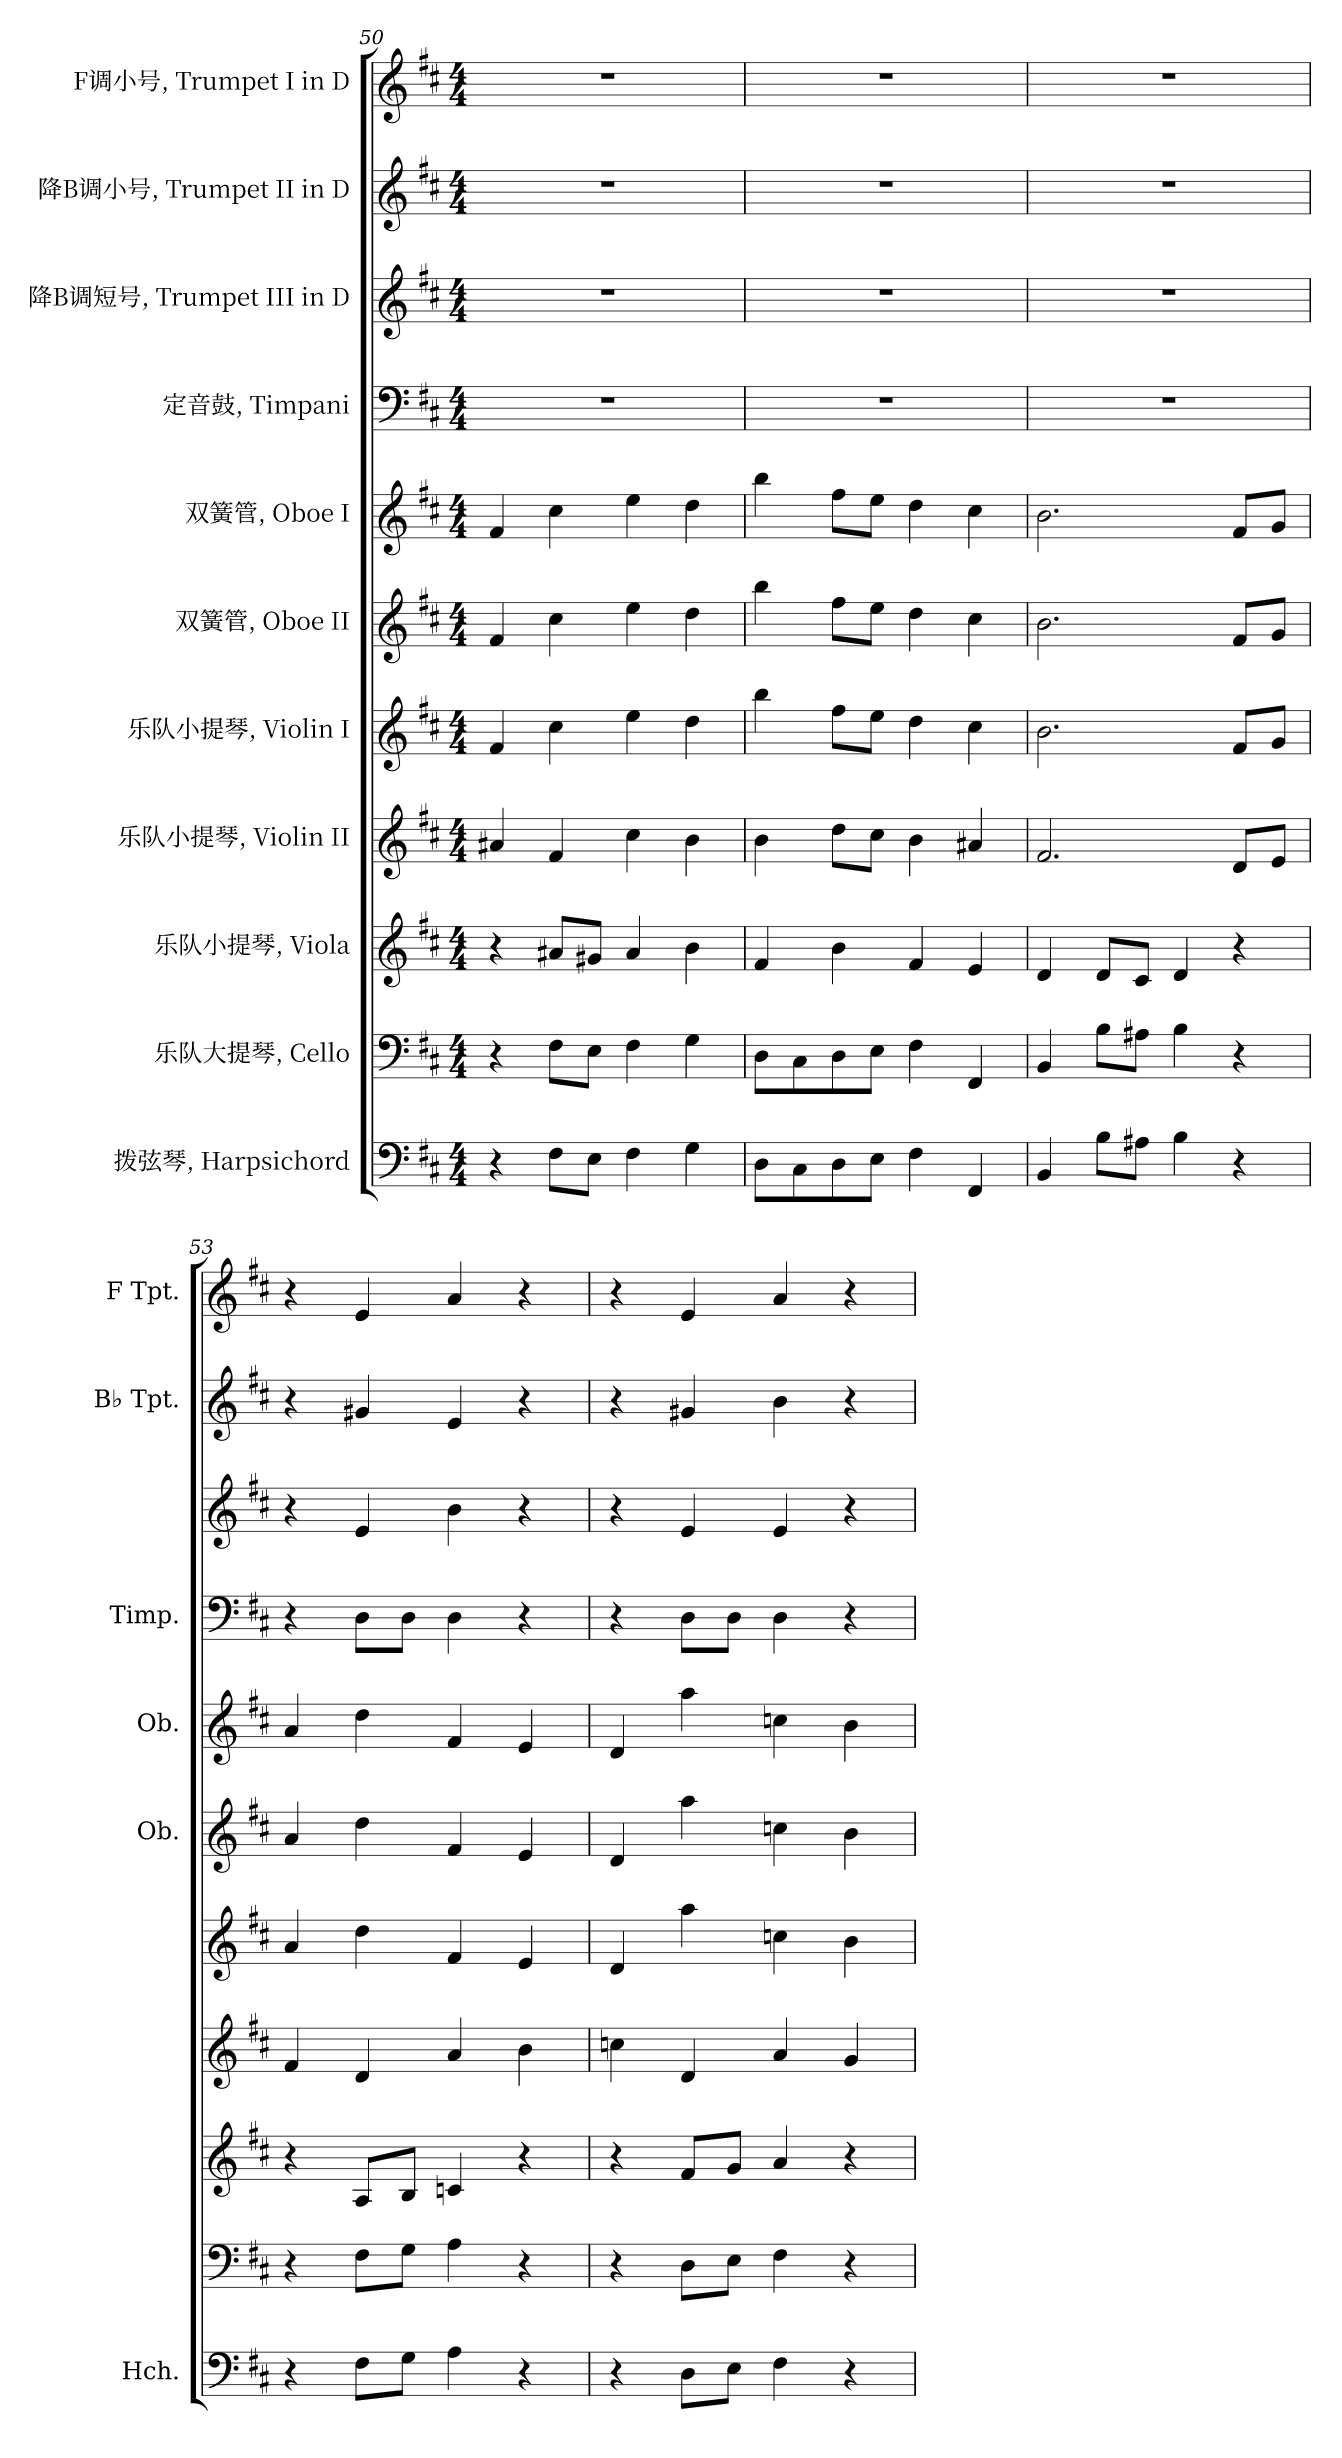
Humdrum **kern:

**kern	**kern	**kern	**kern	**kern	**kern	**kern	**kern	**kern	**kern	**kern
*part11	*part10	*part9	*part8	*part7	*part6	*part5	*part4	*part3	*part2	*part1
*staff11	*staff10	*staff9	*staff8	*staff7	*staff6	*staff5	*staff4	*staff3	*staff2	*staff1
*I"拨弦琴, Harpsichord	*I"乐队大提琴, Cello	*I"乐队小提琴, Viola	*I"乐队小提琴, Violin II	*I"乐队小提琴, Violin I	*I"双簧管, Oboe II	*I"双簧管, Oboe I	*I"定音鼓, Timpani	*I"降B调短号, Trumpet III in D	*I"降B调小号, Trumpet II in D	*I"F调小号, Trumpet I in D
*I'Hch.	*	*	*	*	*I'Ob.	*I'Ob.	*I'Timp.	*	*I'B♭ Tpt.	*I'F Tpt.
*clefF4	*clefF4	*clefG2	*clefG2	*clefG2	*clefG2	*clefG2	*clefF4	*clefG2	*clefG2	*clefG2
*	*	*	*	*	*	*	*	*ITrd1c2	*ITrd1c2	*ITrd-3c-5
*k[f#c#]	*k[f#c#]	*k[f#c#]	*k[f#c#]	*k[f#c#]	*k[f#c#]	*k[f#c#]	*k[f#c#]	*k[]	*k[]	*k[f#]
*M4/4	*M4/4	*M4/4	*M4/4	*M4/4	*M4/4	*M4/4	*M4/4	*M4/4	*M4/4	*M4/4
=50	=50	=50	=50	=50	=50	=50	=50	=50	=50	=50
4r	4r	4r	4a#X/	4f#/	4f#/	4f#/	1r	1r	1r	1r
8F#\L	8F#\L	8a#X/L	4f#/	4cc#\	4cc#\	4cc#\	.	.	.	.
8E\J	8E\J	8g#X/J	.	.	.	.	.	.	.	.
4F#\	4F#\	4a#/	4cc#\	4ee\	4ee\	4ee\	.	.	.	.
4G\	4G\	4b\	4b\	4dd\	4dd\	4dd\	.	.	.	.
=51	=51	=51	=51	=51	=51	=51	=51	=51	=51	=51
8D\L	8D\L	4f#/	4b\	4bb\	4bb\	4bb\	1r	1r	1r	1r
8C#\	8C#\	.	.	.	.	.	.	.	.	.
8D\	8D\	4b\	8dd\L	8ff#\L	8ff#\L	8ff#\L	.	.	.	.
8E\J	8E\J	.	8cc#\J	8ee\J	8ee\J	8ee\J	.	.	.	.
4F#\	4F#\	4f#/	4b\	4dd\	4dd\	4dd\	.	.	.	.
4FF#/	4FF#/	4e/	4a#X/	4cc#\	4cc#\	4cc#\	.	.	.	.
!!LO:PB:g=z
=52	=52	=52	=52	=52	=52	=52	=52	=52	=52	=52
4BB/	4BB/	4d/	2.f#/	2.b\	2.b\	2.b\	1r	1r	1r	1r
8B\L	8B\L	8d/L	.	.	.	.	.	.	.	.
8A#X\J	8A#X\J	8c#/J	.	.	.	.	.	.	.	.
4B\	4B\	4d/	.	.	.	.	.	.	.	.
4r	4r	4r	8d/L	8f#/L	8f#/L	8f#/L	.	.	.	.
.	.	.	8e/J	8g/J	8g/J	8g/J	.	.	.	.
=53	=53	=53	=53	=53	=53	=53	=53	=53	=53	=53
4r	4r	4r	4f#/	4a/	4a/	4a/	4r	4r	4r	4r
8F#\L	8F#\L	8A/L	4d/	4dd\	4dd\	4dd\	8D\L	4d/	4f#X/	4a/
8G\J	8G\J	8B/J	.	.	.	.	8D\J	.	.	.
4A\	4A\	4cn/	4a/	4f#/	4f#/	4f#/	4D\	4a\	4d/	4dd/
4r	4r	4r	4b\	4e/	4e/	4e/	4r	4r	4r	4r
=54	=54	=54	=54	=54	=54	=54	=54	=54	=54	=54
4r	4r	4r	4ccn\	4d/	4d/	4d/	4r	4r	4r	4r
8D\L	8D\L	8f#/L	4d/	4aa\	4aa\	4aa\	8D\L	4d/	4f#X/	4a/
8E\J	8E\J	8g/J	.	.	.	.	8D\J	.	.	.
4F#\	4F#\	4a/	4a/	4ccn\	4ccn\	4ccn\	4D\	4d/	4a\	4dd/
4r	4r	4r	4g/	4b\	4b\	4b\	4r	4r	4r	4r
=	=	=	=	=	=	=	=	=	=	=
*-	*-	*-	*-	*-	*-	*-	*-	*-	*-	*-
